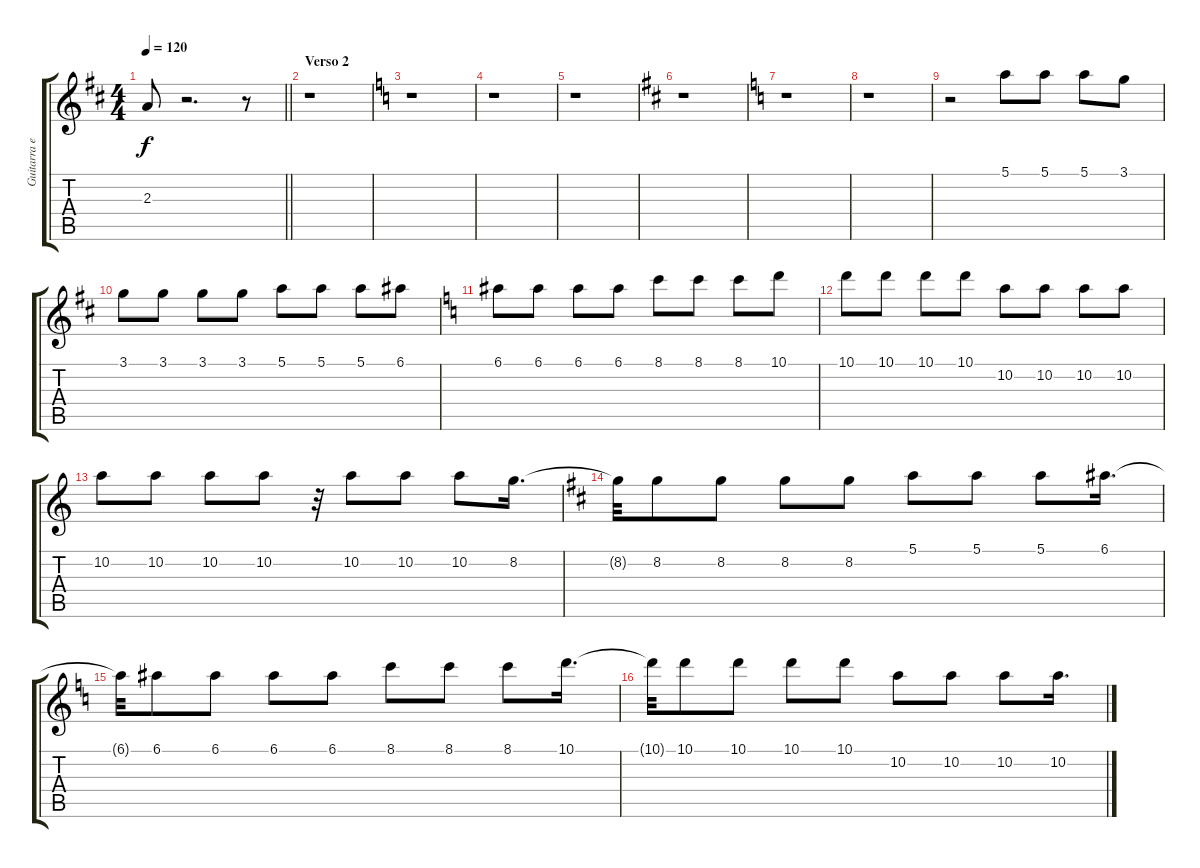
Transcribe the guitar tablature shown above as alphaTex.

\track ("Guitarra electrica" "Guitarra e") {instrument distortionguitar}
\staff {score tabs}
\tuning (E4 B3 G3 D3 A2 E2) {hide}
\ts (4 4)
\tempo 120
\clef g2
\barLineRight lightlight
\ks d
2.3{t}.8{dy f} r.2{d} r.8 |
\section ("" "Verso 2")
r.1 |
\ks c
r.1 |
r.1 |
r.1 |
\ks d
r.1 |
\ks c
r.1 |
r.1 |
r.2 5.1.8 5.1.8 5.1.8 3.1.8 |
\ks d
3.1.8 3.1.8 3.1.8 3.1.8 5.1.8 5.1.8 5.1.8 6.1.8 |
\ks c
6.1.8 6.1.8 6.1.8 6.1.8 8.1.8 8.1.8 8.1.8 10.1.8 |
10.1.8 10.1.8 10.1.8 10.1.8 10.2.8 10.2.8 10.2.8 10.2.8 |
10.2.8 10.2.8 10.2.8 10.2.8 r.32 10.2.8 10.2.8 10.2.8 8.2.16{d} |
\ks d
8.2{t}.32 8.2.8 8.2.8 8.2.8 8.2.8 5.1.8 5.1.8 5.1.8 6.1.16{d} |
\ks c
6.1{t}.32 6.1.8 6.1.8 6.1.8 6.1.8 8.1.8 8.1.8 8.1.8 10.1.16{d} |
10.1{t}.32 10.1.8 10.1.8 10.1.8 10.1.8 10.2.8 10.2.8 10.2.8 10.2.16{d}
